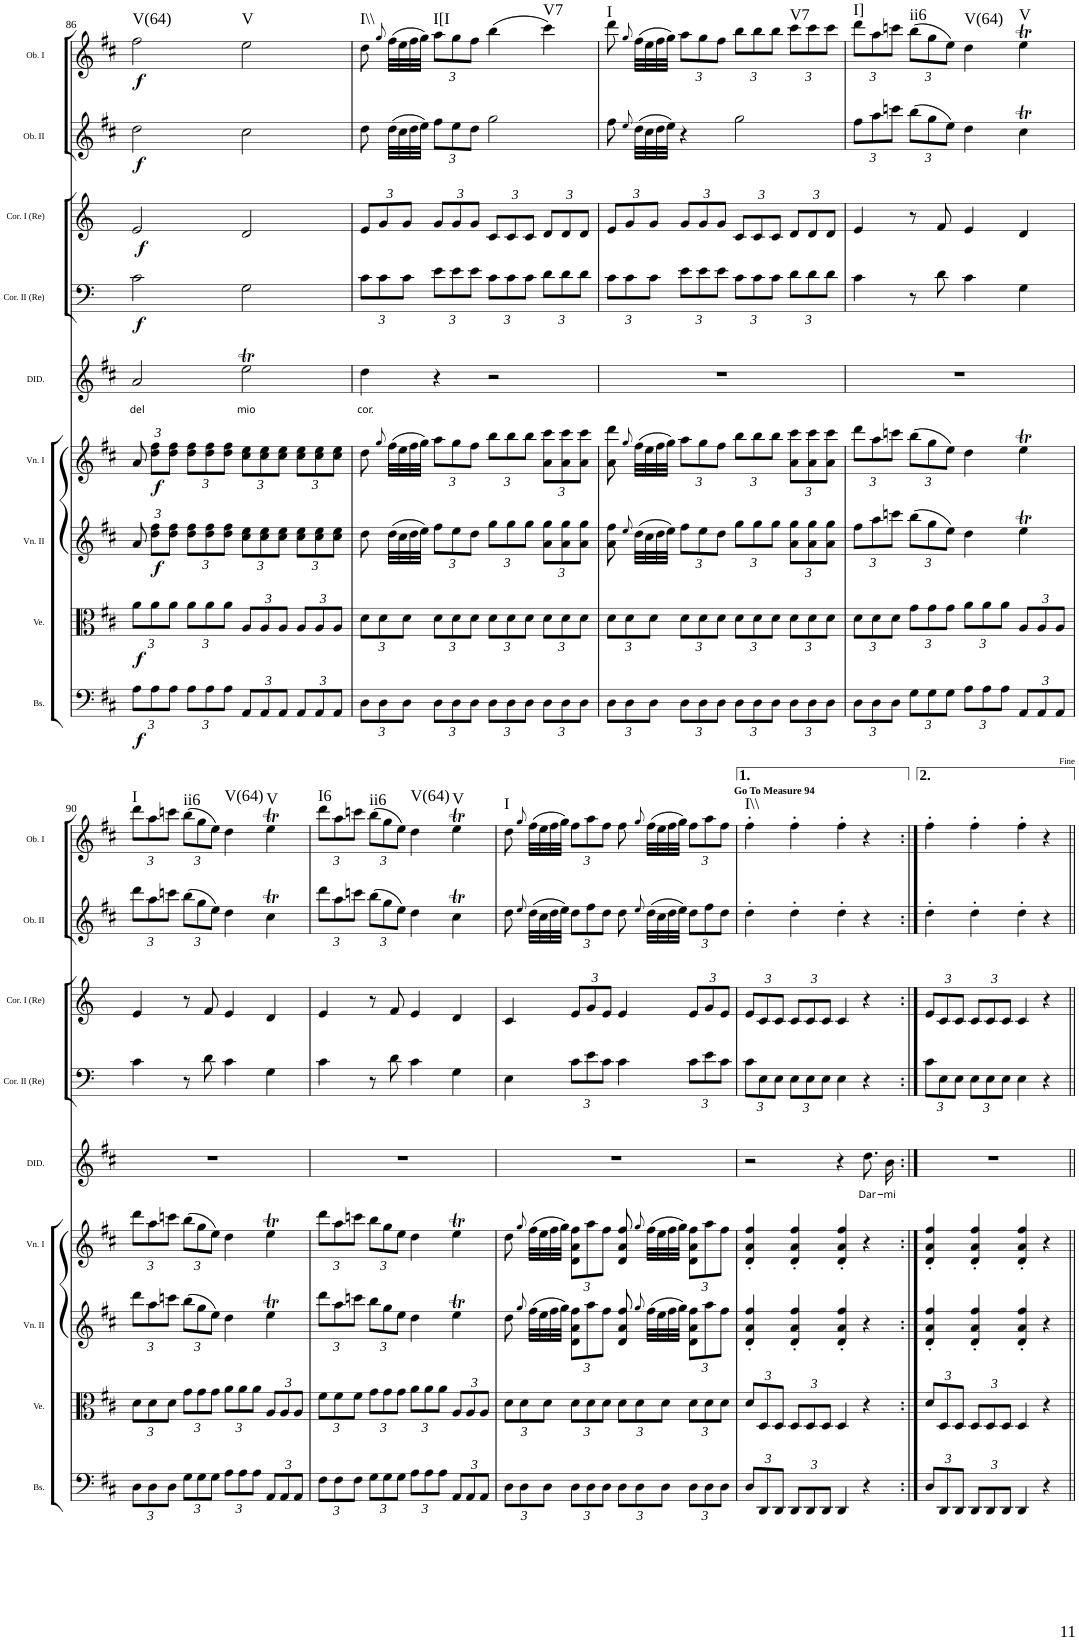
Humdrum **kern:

**kern	**dynam	**kern	**dynam	**kern	**dynam	**kern	**dynam	**kern	**text	**kern	**dynam	**kern	**dynam	**kern	**dynam	**kern	**dynam	**harte
*part9	*part9	*part8	*part8	*part7	*part7	*part6	*part6	*part5	*part5	*part4	*part4	*part3	*part3	*part2	*part2	*part1	*part1	*part1
*staff9	*staff9	*staff8	*staff8	*staff7	*staff7	*staff6	*staff6	*staff5	*staff5	*staff4	*staff4	*staff3	*staff3	*staff2	*staff2	*staff1	*staff1	*
*I"Bassi	*	*I"Viole	*	*I"Violino II	*	*I"Violino I	*	*I"DIDONE	*	*I"Corno II en Re	*	*I"Corno I en Re	*	*I"Oboe II	*	*I"Oboe I	*	*
*I'Bs.	*	*I'Ve.	*	*I'Vn. II	*	*I'Vn. I	*	*I'DID.	*	*I'Cor. II (Re)	*	*I'Cor. I (Re)	*	*I'Ob. II	*	*I'Ob. I	*	*
!!LO:PB:g=z
*clefF4	*	*clefC3	*	*clefG2	*	*clefG2	*	*clefG2	*	*clefF4	*	*clefG2	*	*clefG2	*	*clefG2	*	*
*	*	*	*	*	*	*	*	*	*	*Trd-1c-2	*	*Trd-1c-2	*	*	*	*	*	*
*k[f#c#]	*	*k[f#c#]	*	*k[f#c#]	*	*k[f#c#]	*	*k[f#c#]	*	*k[]	*	*k[]	*	*k[f#c#]	*	*k[f#c#]	*	*
*D:	*	*D:	*	*D:	*	*D:	*	*D:	*	*	*	*	*	*D:	*	*D:	*	*
*M4/4	*	*M4/4	*	*M4/4	*	*M4/4	*	*M4/4	*	*M4/4	*	*M4/4	*	*M4/4	*	*M4/4	*	*
*met(c)	*	*met(c)	*	*met(c)	*	*met(c)	*	*met(c)	*	*met(c)	*	*met(c)	*	*met(c)	*	*met(c)	*	*
*Xbrackettup	*	*Xbrackettup	*	*Xbrackettup	*	*Xbrackettup	*	*	*	*	*	*	*	*	*	*	*	*
=86	=86	=86	=86	=86	=86	=86	=86	=86	=86	=86	=86	=86	=86	=86	=86	=86	=86	=86
!	!LO:DY:b	!	!LO:DY:b	!	!	!	!	!	!LO:LY:b	!	!LO:DY:b	!	!LO:DY:b	!	!LO:DY:b	!	!LO:DY:b	!LO:H:kt=V(64)
12A\L	f	12a\L	f	12a/	.	12a/	.	2a/	del	2c\	f	2e/	f	2dd\	f	2ff#\	f	N
!	!	!	!	!	!LO:DY:b	!	!LO:DY:b	!	!	!	!	!	!	!	!	!	!	!
12A\	.	12a\	.	12dd\ 12ff#\L	f	12dd\ 12ff#\L	f	.	.	.	.	.	.	.	.	.	.	.
12A\J	.	12a\J	.	12dd\ 12ff#\J	.	12dd\ 12ff#\J	.	.	.	.	.	.	.	.	.	.	.	.
12A\L	.	12a\L	.	12dd\ 12ff#\L	.	12dd\ 12ff#\L	.	.	.	.	.	.	.	.	.	.	.	.
12A\	.	12a\	.	12dd\ 12ff#\	.	12dd\ 12ff#\	.	.	.	.	.	.	.	.	.	.	.	.
12A\J	.	12a\J	.	12dd\ 12ff#\J	.	12dd\ 12ff#\J	.	.	.	.	.	.	.	.	.	.	.	.
!	!	!	!	!	!	!	!	!	!LO:LY:b	!	!	!	!	!	!	!	!	!LO:H:kt=V
12AA/L	.	12A/L	.	12cc#\ 12ee\L	.	12cc#\ 12ee\L	.	2eeT\	mio	2G\	.	2d/	.	2cc#\	.	2ee\	.	N
12AA/	.	12A/	.	12cc#\ 12ee\	.	12cc#\ 12ee\	.	.	.	.	.	.	.	.	.	.	.	.
12AA/J	.	12A/J	.	12cc#\ 12ee\J	.	12cc#\ 12ee\J	.	.	.	.	.	.	.	.	.	.	.	.
12AA/L	.	12A/L	.	12cc#\ 12ee\L	.	12cc#\ 12ee\L	.	.	.	.	.	.	.	.	.	.	.	.
12AA/	.	12A/	.	12cc#\ 12ee\	.	12cc#\ 12ee\	.	.	.	.	.	.	.	.	.	.	.	.
12AA/J	.	12A/J	.	12cc#\ 12ee\J	.	12cc#\ 12ee\J	.	.	.	.	.	.	.	.	.	.	.	.
=87	=87	=87	=87	=87	=87	=87	=87	=87	=87	=87	=87	=87	=87	=87	=87	=87	=87	=87
!	!	!	!	!	!	!	!	!	!LO:LY:b	!	!	!	!	!	!	!	!	!
*	*	*	*	*	*	*	*	*	*	*Xbrackettup	*	*Xbrackettup	*	*	*	*	*	*
!	!	!	!	!	!	!	!	!	!	!	!	!	!	!	!	!	!	!LO:H:kt=I\\
12D\L	.	12d\L	.	8dd\	.	8dd\	.	4dd\	cor.	12c\L	.	12e/L	.	8dd\	.	8dd\	.	N
12D\	.	12d\	.	.	.	.	.	.	.	12c\	.	12g/	.	.	.	.	.	.
.	.	.	.	.	.	8qgg/	.	.	.	.	.	.	.	.	.	8qgg/	.	.
.	.	.	.	(>32dd\LLL	.	(>32ff#\LLL	.	.	.	.	.	.	.	(>32dd\LLL	.	(>32ff#\LLL	.	.
.	.	.	.	32cc#\	.	32ee\	.	.	.	.	.	.	.	32cc#\	.	32ee\	.	.
12D\J	.	12d\J	.	.	.	.	.	.	.	12c\J	.	12g/J	.	.	.	.	.	.
.	.	.	.	32dd\	.	32ff#\	.	.	.	.	.	.	.	32dd\	.	32ff#\	.	.
.	.	.	.	32ee\JJJ)	.	32gg\JJJ)	.	.	.	.	.	.	.	32ee\JJJ)	.	32gg\JJJ)	.	.
*	*	*	*	*	*	*	*	*	*	*	*	*	*	*Xbrackettup	*	*Xbrackettup	*	*
!	!	!	!	!	!	!	!	!	!	!	!	!	!	!	!	!	!	!LO:H:kt=I[I
12D\L	.	12d\L	.	12ff#\L	.	12aa\L	.	4r	.	12e\L	.	12g/L	.	12ff#\L	.	12aa\L	.	N
12D\	.	12d\	.	12ee\	.	12gg\	.	.	.	12e\	.	12g/	.	12ee\	.	12gg\	.	.
12D\J	.	12d\J	.	12dd\J	.	12ff#\J	.	.	.	12e\J	.	12g/J	.	12dd\J	.	12ff#\J	.	.
12D\L	.	12d\L	.	12gg\L	.	12bb\L	.	2r	.	12c\L	.	12c/L	.	2gg\	.	(>4bb\	.	.
12D\	.	12d\	.	12gg\	.	12bb\	.	.	.	12c\	.	12c/	.	.	.	.	.	.
12D\J	.	12d\J	.	12gg\J	.	12bb\J	.	.	.	12c\J	.	12c/J	.	.	.	.	.	.
!	!	!	!	!	!	!	!	!	!	!	!	!	!	!	!	!	!	!LO:H:kt=V7
12D\L	.	12d\L	.	12a\ 12gg\L	.	12a\ 12ccc#\L	.	.	.	12d\L	.	12d/L	.	.	.	4ccc#\)	.	N
12D\	.	12d\	.	12a\ 12gg\	.	12a\ 12ccc#\	.	.	.	12d\	.	12d/	.	.	.	.	.	.
12D\J	.	12d\J	.	12a\ 12gg\J	.	12a\ 12ccc#\J	.	.	.	12d\J	.	12d/J	.	.	.	.	.	.
=88	=88	=88	=88	=88	=88	=88	=88	=88	=88	=88	=88	=88	=88	=88	=88	=88	=88	=88
!	!	!	!	!	!	!	!	!	!	!	!	!	!	!	!	!	!	!LO:H:kt=I
12D\L	.	12d\L	.	8a\ 8ff#\	.	8a\ 8ddd\	.	1r	.	12c\L	.	12e/L	.	8ff#\	.	8ddd\	.	N
12D\	.	12d\	.	.	.	.	.	.	.	12c\	.	12g/	.	.	.	.	.	.
.	.	.	.	8qee/	.	8qgg/	.	.	.	.	.	.	.	8qee/	.	8qgg/	.	.
.	.	.	.	(>32dd\LLL	.	(>32ff#\LLL	.	.	.	.	.	.	.	(>32dd\LLL	.	(>32ff#\LLL	.	.
.	.	.	.	32cc#\	.	32ee\	.	.	.	.	.	.	.	32cc#\	.	32ee\	.	.
12D\J	.	12d\J	.	.	.	.	.	.	.	12c\J	.	12g/J	.	.	.	.	.	.
.	.	.	.	32dd\	.	32ff#\	.	.	.	.	.	.	.	32dd\	.	32ff#\	.	.
.	.	.	.	32ee\JJJ)	.	32gg\JJJ)	.	.	.	.	.	.	.	32ee\JJJ)	.	32gg\JJJ)	.	.
12D\L	.	12d\L	.	12ff#\L	.	12aa\L	.	.	.	12e\L	.	12g/L	.	4r	.	12aa\L	.	.
12D\	.	12d\	.	12ee\	.	12gg\	.	.	.	12e\	.	12g/	.	.	.	12gg\	.	.
12D\J	.	12d\J	.	12dd\J	.	12ff#\J	.	.	.	12e\J	.	12g/J	.	.	.	12ff#\J	.	.
12D\L	.	12d\L	.	12gg\L	.	12bb\L	.	.	.	12c\L	.	12c/L	.	2gg\	.	12bb\L	.	.
12D\	.	12d\	.	12gg\	.	12bb\	.	.	.	12c\	.	12c/	.	.	.	12bb\	.	.
12D\J	.	12d\J	.	12gg\J	.	12bb\J	.	.	.	12c\J	.	12c/J	.	.	.	12bb\J	.	.
!	!	!	!	!	!	!	!	!	!	!	!	!	!	!	!	!	!	!LO:H:kt=V7
12D\L	.	12d\L	.	12a\ 12gg\L	.	12a\ 12ccc#\L	.	.	.	12d\L	.	12d/L	.	.	.	12ccc#\L	.	N
12D\	.	12d\	.	12a\ 12gg\	.	12a\ 12ccc#\	.	.	.	12d\	.	12d/	.	.	.	12ccc#\	.	.
12D\J	.	12d\J	.	12a\ 12gg\J	.	12a\ 12ccc#\J	.	.	.	12d\J	.	12d/J	.	.	.	12ccc#\J	.	.
=89	=89	=89	=89	=89	=89	=89	=89	=89	=89	=89	=89	=89	=89	=89	=89	=89	=89	=89
!	!	!	!	!	!	!	!	!	!	!	!	!	!	!	!	!	!	!LO:H:kt=I]
12D\L	.	12d\L	.	12ff#\L	.	12ddd\L	.	1r	.	4c\	.	4e/	.	12ff#\L	.	12ddd\L	.	N
12D\	.	12d\	.	12aa\	.	12aa\	.	.	.	.	.	.	.	12aa\	.	12aa\	.	.
12D\J	.	12d\J	.	12cccn\J	.	12cccn\J	.	.	.	.	.	.	.	12cccn\J	.	12cccn\J	.	.
!	!	!	!	!	!	!	!	!	!	!	!	!	!	!	!	!	!	!LO:H:kt=ii6
12G\L	.	12g\L	.	(>12bb\L	.	(>12bb\L	.	.	.	8r	.	8r	.	(>12bb\L	.	(>12bb\L	.	N
12G\	.	12g\	.	12gg\	.	12gg\	.	.	.	.	.	.	.	12gg\	.	12gg\	.	.
.	.	.	.	.	.	.	.	.	.	8d\	.	8f/	.	.	.	.	.	.
12G\J	.	12g\J	.	12ee\J)	.	12ee\J)	.	.	.	.	.	.	.	12ee\J)	.	12ee\J)	.	.
!	!	!	!	!	!	!	!	!	!	!	!	!	!	!	!	!	!	!LO:H:kt=V(64)
12A\L	.	12a\L	.	4dd\	.	4dd\	.	.	.	4c\	.	4e/	.	4dd\	.	4dd\	.	N
12A\	.	12a\	.	.	.	.	.	.	.	.	.	.	.	.	.	.	.	.
12A\J	.	12a\J	.	.	.	.	.	.	.	.	.	.	.	.	.	.	.	.
!	!	!	!	!	!	!	!	!	!	!	!	!	!	!	!	!	!	!LO:H:kt=V
12AA/L	.	12A/L	.	4eeT\	.	4eeT\	.	.	.	4G\	.	4d/	.	4cc#t\	.	4eeT\	.	N
12AA/	.	12A/	.	.	.	.	.	.	.	.	.	.	.	.	.	.	.	.
12AA/J	.	12A/J	.	.	.	.	.	.	.	.	.	.	.	.	.	.	.	.
!!LO:LB:g=z
=90	=90	=90	=90	=90	=90	=90	=90	=90	=90	=90	=90	=90	=90	=90	=90	=90	=90	=90
!	!	!	!	!	!	!	!	!	!	!	!	!	!	!	!	!	!	!LO:H:kt=I
12D\L	.	12d\L	.	12ddd\L	.	12ddd\L	.	1r	.	4c\	.	4e/	.	12ddd\L	.	12ddd\L	.	N
12D\	.	12d\	.	12aa\	.	12aa\	.	.	.	.	.	.	.	12aa\	.	12aa\	.	.
12D\J	.	12d\J	.	12cccn\J	.	12cccn\J	.	.	.	.	.	.	.	12cccn\J	.	12cccn\J	.	.
!	!	!	!	!	!	!	!	!	!	!	!	!	!	!	!	!	!	!LO:H:kt=ii6
12G\L	.	12g\L	.	(>12bb\L	.	(>12bb\L	.	.	.	8r	.	8r	.	(>12bb\L	.	(>12bb\L	.	N
12G\	.	12g\	.	12gg\	.	12gg\	.	.	.	.	.	.	.	12gg\	.	12gg\	.	.
.	.	.	.	.	.	.	.	.	.	8d\	.	8f/	.	.	.	.	.	.
12G\J	.	12g\J	.	12ee\J)	.	12ee\J)	.	.	.	.	.	.	.	12ee\J)	.	12ee\J)	.	.
!	!	!	!	!	!	!	!	!	!	!	!	!	!	!	!	!	!	!LO:H:kt=V(64)
12A\L	.	12a\L	.	4dd\	.	4dd\	.	.	.	4c\	.	4e/	.	4dd\	.	4dd\	.	N
12A\	.	12a\	.	.	.	.	.	.	.	.	.	.	.	.	.	.	.	.
12A\J	.	12a\J	.	.	.	.	.	.	.	.	.	.	.	.	.	.	.	.
!	!	!	!	!	!	!	!	!	!	!	!	!	!	!	!	!	!	!LO:H:kt=V
12AA/L	.	12A/L	.	4eeT\	.	4eeT\	.	.	.	4G\	.	4d/	.	4cc#t\	.	4eeT\	.	N
12AA/	.	12A/	.	.	.	.	.	.	.	.	.	.	.	.	.	.	.	.
12AA/J	.	12A/J	.	.	.	.	.	.	.	.	.	.	.	.	.	.	.	.
=91	=91	=91	=91	=91	=91	=91	=91	=91	=91	=91	=91	=91	=91	=91	=91	=91	=91	=91
!	!	!	!	!	!	!	!	!	!	!	!	!	!	!	!	!	!	!LO:H:kt=I6
12F#\L	.	12f#\L	.	12ddd\L	.	12ddd\L	.	1r	.	4c\	.	4e/	.	12ddd\L	.	12ddd\L	.	N
12F#\	.	12f#\	.	12aa\	.	12aa\	.	.	.	.	.	.	.	12aa\	.	12aa\	.	.
12F#\J	.	12f#\J	.	12cccn\J	.	12cccn\J	.	.	.	.	.	.	.	12cccn\J	.	12cccn\J	.	.
!	!	!	!	!	!	!	!	!	!	!	!	!	!	!	!	!	!	!LO:H:kt=ii6
12G\L	.	12g\L	.	12bb\L	.	12bb\L	.	.	.	8r	.	8r	.	(>12bb\L	.	(>12bb\L	.	N
12G\	.	12g\	.	12gg\	.	12gg\	.	.	.	.	.	.	.	12gg\	.	12gg\	.	.
.	.	.	.	.	.	.	.	.	.	8d\	.	8f/	.	.	.	.	.	.
12G\J	.	12g\J	.	12ee\J	.	12ee\J	.	.	.	.	.	.	.	12ee\J)	.	12ee\J)	.	.
!	!	!	!	!	!	!	!	!	!	!	!	!	!	!	!	!	!	!LO:H:kt=V(64)
12A\L	.	12a\L	.	4dd\	.	4dd\	.	.	.	4c\	.	4e/	.	4dd\	.	4dd\	.	N
12A\	.	12a\	.	.	.	.	.	.	.	.	.	.	.	.	.	.	.	.
12A\J	.	12a\J	.	.	.	.	.	.	.	.	.	.	.	.	.	.	.	.
!	!	!	!	!	!	!	!	!	!	!	!	!	!	!	!	!	!	!LO:H:kt=V
12AA/L	.	12A/L	.	4eeT\	.	4eeT\	.	.	.	4G\	.	4d/	.	4cc#t\	.	4eeT\	.	N
12AA/	.	12A/	.	.	.	.	.	.	.	.	.	.	.	.	.	.	.	.
12AA/J	.	12A/J	.	.	.	.	.	.	.	.	.	.	.	.	.	.	.	.
=92	=92	=92	=92	=92	=92	=92	=92	=92	=92	=92	=92	=92	=92	=92	=92	=92	=92	=92
12D\L	.	12d\L	.	8dd\	.	8dd\	.	1r	.	4E\	.	4c/	.	8dd\	.	8dd\	.	N
12D\	.	12d\	.	.	.	.	.	.	.	.	.	.	.	.	.	.	.	.
.	.	.	.	8qgg/	.	8qgg/	.	.	.	.	.	.	.	8qee/	.	8qgg/	.	.
.	.	.	.	(>32ff#\LLL	.	(>32ff#\LLL	.	.	.	.	.	.	.	(>32dd\LLL	.	(>32ff#\LLL	.	.
.	.	.	.	32ee\	.	32ee\	.	.	.	.	.	.	.	32cc#\	.	32ee\	.	.
12D\J	.	12d\J	.	.	.	.	.	.	.	.	.	.	.	.	.	.	.	.
.	.	.	.	32ff#\	.	32ff#\	.	.	.	.	.	.	.	32dd\	.	32ff#\	.	.
.	.	.	.	32gg\JJJ)	.	32gg\JJJ)	.	.	.	.	.	.	.	32ee\JJJ)	.	32gg\JJJ)	.	.
12D\L	.	12d\L	.	12d\ 12a\ 12ff#\L	.	12d\ 12a\ 12ff#\L	.	.	.	12c\L	.	12e/L	.	12dd\L	.	12ff#\L	.	.
12D\	.	12d\	.	12aa\	.	12aa\	.	.	.	12e\	.	12g/	.	12ff#\	.	12aa\	.	.
12D\J	.	12d\J	.	12ff#\J	.	12ff#\J	.	.	.	12c\J	.	12e/J	.	12dd\J	.	12ff#\J	.	.
12D\L	.	12d\L	.	8d/ 8a/ 8ff#/	.	8d/ 8a/ 8ff#/	.	.	.	4c\	.	4e/	.	8dd\	.	8ff#\	.	.
12D\	.	12d\	.	.	.	.	.	.	.	.	.	.	.	.	.	.	.	.
.	.	.	.	8qgg/	.	8qgg/	.	.	.	.	.	.	.	8qee/	.	8qgg/	.	.
.	.	.	.	(>32ff#\LLL	.	(>32ff#\LLL	.	.	.	.	.	.	.	(>32dd\LLL	.	(>32ff#\LLL	.	.
.	.	.	.	32ee\	.	32ee\	.	.	.	.	.	.	.	32cc#\	.	32ee\	.	.
12D\J	.	12d\J	.	.	.	.	.	.	.	.	.	.	.	.	.	.	.	.
.	.	.	.	32ff#\	.	32ff#\	.	.	.	.	.	.	.	32dd\	.	32ff#\	.	.
.	.	.	.	32gg\JJJ)	.	32gg\JJJ)	.	.	.	.	.	.	.	32ee\JJJ)	.	32gg\JJJ)	.	.
12D\L	.	12d\L	.	12d\ 12a\ 12ff#\L	.	12d\ 12a\ 12ff#\L	.	.	.	12c\L	.	12e/L	.	12dd\L	.	12ff#\L	.	.
12D\	.	12d\	.	12aa\	.	12aa\	.	.	.	12e\	.	12g/	.	12ff#\	.	12aa\	.	.
12D\J	.	12d\J	.	12ff#\J	.	12ff#\J	.	.	.	12c\J	.	12e/J	.	12dd\J	.	12ff#\J	.	.
!	!	!	!	!	!	!	!	!	!	!	!	!	!	!	!	!LO:TX:a:B:t=Go To Measure 94	!	!LO:H:kt=I
=93	=93	=93	=93	=93	=93	=93	=93	=93	=93	=93	=93	=93	=93	=93	=93	=93	=93	=93
!	!	!	!	!	!	!	!	!	!	!	!	!	!	!	!	!	!	!LO:H:kt=I\\
12D/L	.	12d/L	.	4d/' 4a/' 4ff#/'	.	4d/' 4a/' 4ff#/'	.	2r	.	12c\L	.	12e/L	.	4dd'\	.	4ff#'\	.	N
12DD/	.	12D/	.	.	.	.	.	.	.	12E\	.	12c/	.	.	.	.	.	.
12DD/J	.	12D/J	.	.	.	.	.	.	.	12E\J	.	12c/J	.	.	.	.	.	.
12DD/L	.	12D/L	.	4d/' 4a/' 4ff#/'	.	4d/' 4a/' 4ff#/'	.	.	.	12E\L	.	12c/L	.	4dd'\	.	4ff#'\	.	.
12DD/	.	12D/	.	.	.	.	.	.	.	12E\	.	12c/	.	.	.	.	.	.
12DD/J	.	12D/J	.	.	.	.	.	.	.	12E\J	.	12c/J	.	.	.	.	.	.
4DD/	.	4D/	.	4d/' 4a/' 4ff#/'	.	4d/' 4a/' 4ff#/'	.	4r	.	4E\	.	4c/	.	4dd'\	.	4ff#'\	.	.
!	!	!	!	!	!	!	!	!	!LO:LY:b	!	!	!	!	!	!	!	!	!
4r	.	4r	.	4r	.	4r	.	8.dd\L	Dar-	4r	.	4r	.	4r	.	4r	.	.
!	!	!	!	!	!	!	!	!	!LO:LY:b	!	!	!	!	!	!	!	!	!
.	.	.	.	.	.	.	.	16b\Jk	-mi	.	.	.	.	.	.	.	.	.
=94:|!	=94:|!	=94:|!	=94:|!	=94:|!	=94:|!	=94:|!	=94:|!	=94:|!	=94:|!	=94:|!	=94:|!	=94:|!	=94:|!	=94:|!	=94:|!	=94:|!	=94:|!	=94:|!
12D/L	.	12d/L	.	4d/' 4a/' 4ff#/'	.	4d/' 4a/' 4ff#/'	.	1r	.	12c\L	.	12e/L	.	4dd'\	.	4ff#'\	.	.
12DD/	.	12D/	.	.	.	.	.	.	.	12E\	.	12c/	.	.	.	.	.	.
12DD/J	.	12D/J	.	.	.	.	.	.	.	12E\J	.	12c/J	.	.	.	.	.	.
12DD/L	.	12D/L	.	4d/' 4a/' 4ff#/'	.	4d/' 4a/' 4ff#/'	.	.	.	12E\L	.	12c/L	.	4dd'\	.	4ff#'\	.	.
12DD/	.	12D/	.	.	.	.	.	.	.	12E\	.	12c/	.	.	.	.	.	.
12DD/J	.	12D/J	.	.	.	.	.	.	.	12E\J	.	12c/J	.	.	.	.	.	.
4DD/	.	4D/	.	4d/' 4a/' 4ff#/'	.	4d/' 4a/' 4ff#/'	.	.	.	4E\	.	4c/	.	4dd'\	.	4ff#'\	.	.
4r	.	4r	.	4r	.	4r	.	.	.	4r	.	4r	.	4r	.	4r	.	.
=||	=||	=||	=||	=||	=||	=||	=||	=||	=||	=||	=||	=||	=||	=||	=||	=||	=||	=||
*-	*-	*-	*-	*-	*-	*-	*-	*-	*-	*-	*-	*-	*-	*-	*-	*-	*-	*-
